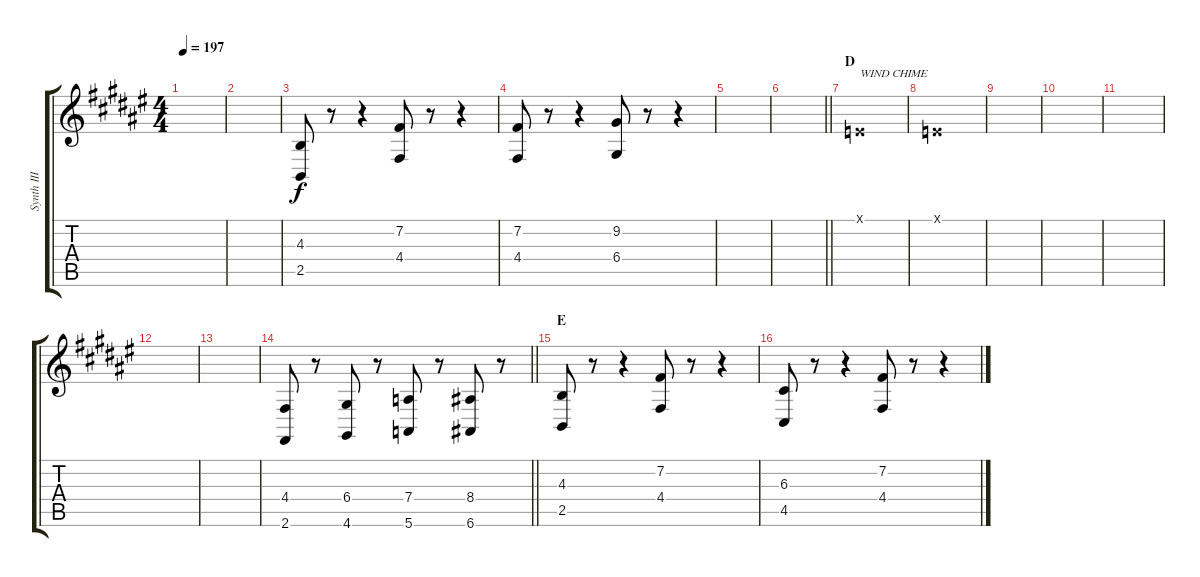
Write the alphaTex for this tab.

\track ("Synth III (Kotobuki Tsumugi)" "Synth III ") {instrument pizzicatostrings}
\staff {score tabs}
\tuning (E4 B3 G3 D3 A2 E2) {hide}
\ts (4 4)
\tempo 197
\clef g2
\ks f#
|
|
(4.3 2.5).8 r.8 r.4 (7.2 4.4).8 r.8 r.4 |
(7.2 4.4).8 r.8 r.4 (9.2 6.4).8 r.8 r.4 |
|
\barLineRight lightlight
|
\section ("" "D")
0.1{x}.1{txt "WIND CHIME"} |
0.1{x}.1 |
|
|
|
|
|
\barLineRight lightlight
(4.4 2.6).8 r.8 (6.4 4.6).8 r.8 (7.4 5.6).8 r.8 (8.4 6.6).8 r.8 |
\section ("" "E")
(4.3 2.5).8{dy f} r.8 r.4 (7.2 4.4).8 r.8 r.4 |
(6.3 4.5).8 r.8 r.4 (7.2 4.4).8 r.8 r.4
